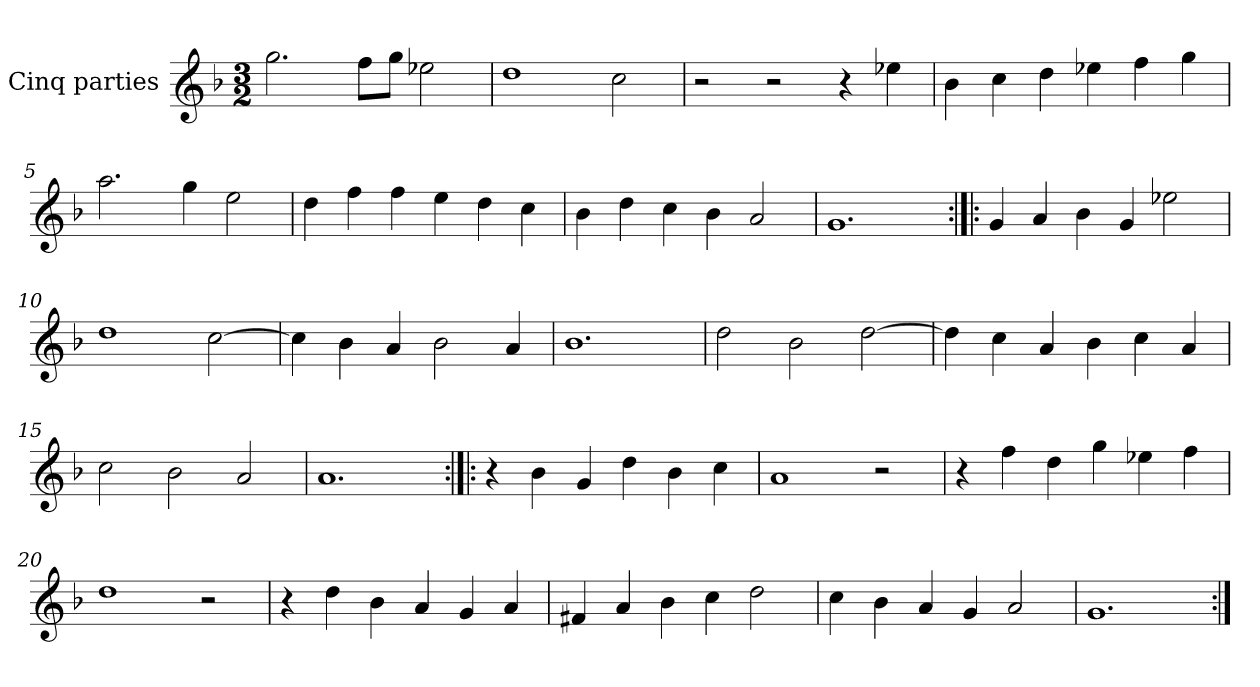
**kern
*part1
*staff1
*I"Cinq parties
*clefG2
*k[b-]
*M3/2
*MM180
=1
2.gg\
8ff\L
8gg\J
2ee-X\
=2
1dd
2cc\
=3
2r
2r
4r
4ee-X\
=4
4b-\
4cc\
4dd\
4ee-X\
4ff\
4gg\
=5
2.aa\
4gg\
2ee\
=6
4dd\
4ff\
4ff\
4ee\
4dd\
4cc\
=7
4b-\
4dd\
4cc\
4b-\
2a/
=8
1.g
=9:|!|:
4g/
4a/
4b-\
4g/
2ee-X\
=10
1dd
[2cc\
=11
4cc\]
4b-\
4a/
2b-\
4a/
=12
1.b-
=13
2dd\
2b-\
[2dd\
=14
4dd\]
4cc\
4a/
4b-\
4cc\
4a/
=15
2cc\
2b-\
2a/
=16
1.a
=17:|!|:
4r
4b-\
4g/
4dd\
4b-\
4cc\
=18
1a
2r
=19
4r
4ff\
4dd\
4gg\
4ee-X\
4ff\
=20
1dd
2r
=21
4r
4dd\
4b-\
4a/
4g/
4a/
=22
4f#X/
4a/
4b-\
4cc\
2dd\
=23
4cc\
4b-\
4a/
4g/
2a/
=24
1.g
=:|!
*-
